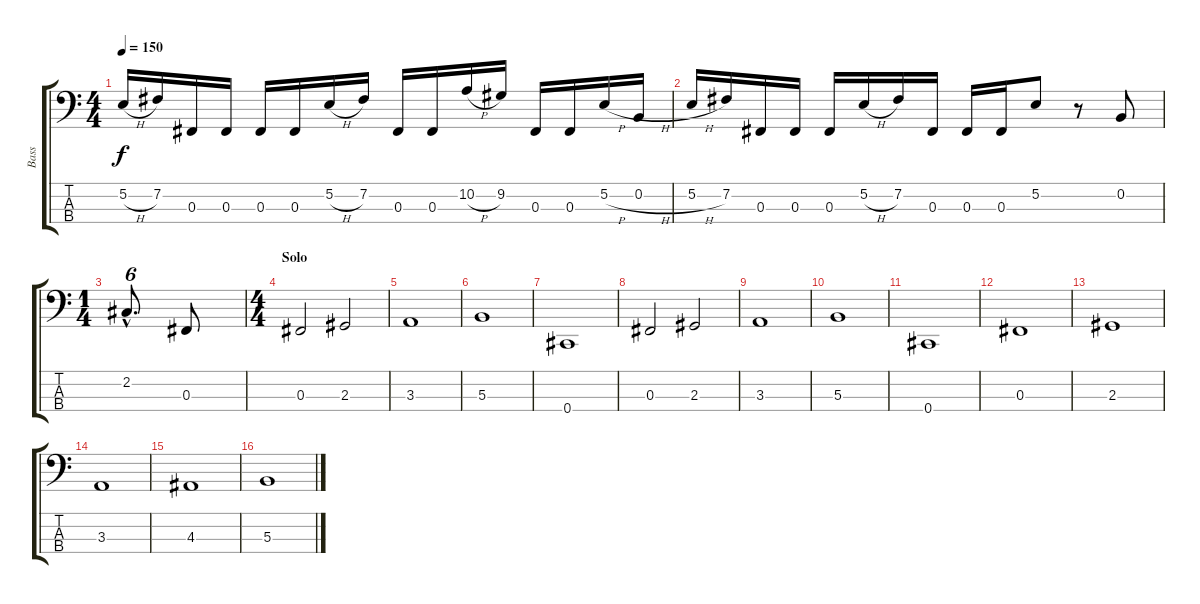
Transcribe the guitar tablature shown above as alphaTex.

\track ("Bass" "Bass") {instrument electricbasspick}
\staff {score tabs}
\tuning (E2 B1 Gb1 Db1) {hide}
\ts (4 4)
\tempo 150
\clef f4
\ks c
5.2{h}.16{dy f} 7.2.16 0.3.16 0.3.16 0.3.16 0.3.16 5.2{h}.16 7.2.16 0.3.16 0.3.16 10.2{h}.16 9.2.16 0.3.16 0.3.16 5.2{h}.16 0.2{h}.16 |
5.2{h}.16 7.2.16 0.3.16 0.3.16 0.3.16 5.2{h}.16 7.2.16 0.3.16 0.3.16 0.3.16 5.2.8 r.8 0.2.8 |
\ts (1 4)
2.2{hac}.8{d tu (6 4)} 0.3.8 |
\ts (4 4)
\section ("" "Solo")
0.3.2 2.3.2 |
3.3.1 |
5.3.1 |
0.4.1 |
0.3.2 2.3.2 |
3.3.1 |
5.3.1 |
0.4.1 |
0.3.1 |
2.3.1 |
3.3.1 |
4.3.1 |
5.3.1
